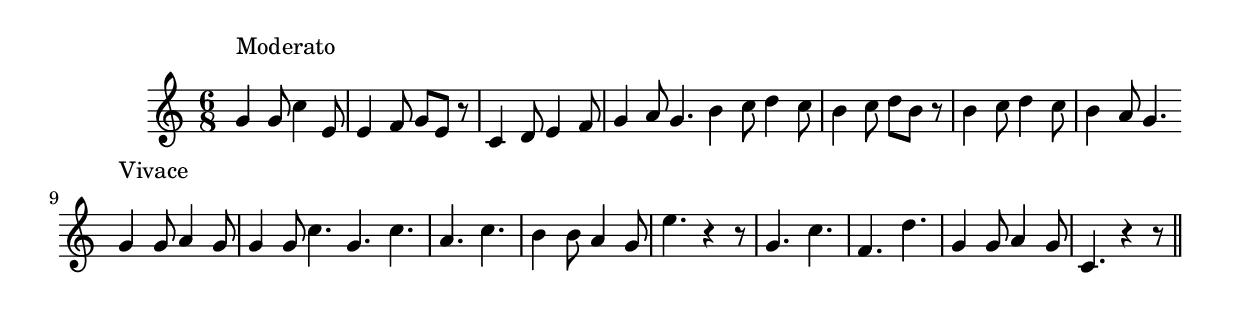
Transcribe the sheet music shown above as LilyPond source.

\version "2.14.0"
%{\header {
  title = "Ubi Bene, Ibi Patria"
  composer = "anonymous"
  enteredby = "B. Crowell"
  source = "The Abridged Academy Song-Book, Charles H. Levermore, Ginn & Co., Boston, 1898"
}%}
\score{{\key c \major
\time 6/8
%{\tempo 8=160
%}\clef treble
\relative c'' {
  g4^\markup{\column { "Moderato" " " }} g8 c4 e,8 | e4 f8 g8 e r | c4 d8 e4 f8 | g4 a8 g4. \bar ":|"
  b4 c8 d4 c8 | b4 c8 d8 b r | b4 c8 d4 c8 | b4 a8 g4. \bar "|:"
  g4^\markup{\column { "Vivace" " " }} g8 a4 g8 | g4 g8 c4. \bar ":|"
  g4. c4. | a4. c4. | b4 b8 a4 g8 | e'4. r4 r8 | g,4. c4. f,4. d'4. | g,4 g8 a4 g8 | c,4. r4 r8
  \bar "||"
}

}}